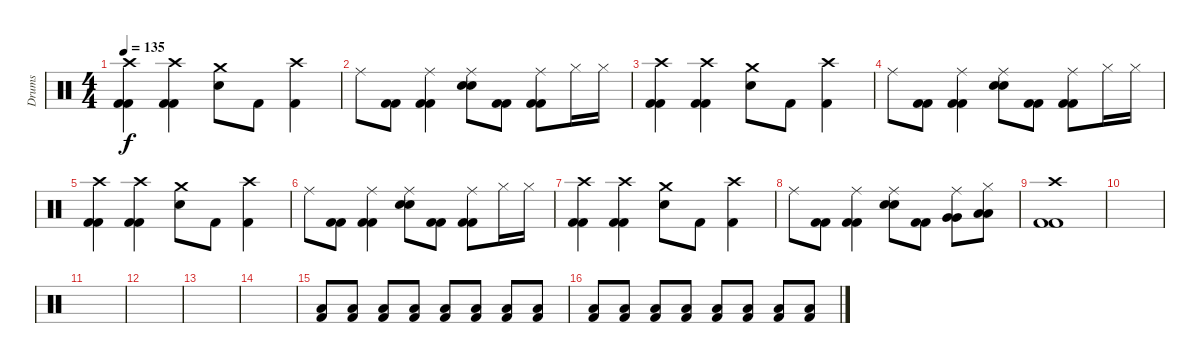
\track ("Drums" "Drums") {instrument percussion}
\staff {score}
\articulation defaults
\ts (4 4)
\tempo 135
\clef neutral
\ks c
("Crash high (hit)" "Kick (hit) 2" "Kick (hit) 2").4{dy f} ("Crash high (hit)" "Kick (hit) 2" "Kick (hit) 2").4 ("Crash medium (hit)" "Electric Snare (hit)").8 "Kick (hit) 2".8 ("Crash high (hit)" "Kick (hit) 2").4 |
"Ride (middle)".8 ("Kick (hit) 2" "Kick (hit) 2").8 ("Ride (middle)" "Kick (hit) 2" "Kick (hit) 2").4 ("Ride (middle)" "Electric Snare (hit)" "Electric Snare (hit)").8 ("Kick (hit) 2" "Kick (hit) 2").8 ("Ride (middle)" "Kick (hit) 2" "Kick (hit) 2").8 "Hi-Hat (closed)".16 "Hi-Hat (closed)".16 |
("Crash high (hit)" "Kick (hit) 2" "Kick (hit) 2").4 ("Crash high (hit)" "Kick (hit) 2" "Kick (hit) 2").4 ("Crash medium (hit)" "Electric Snare (hit)").8 "Kick (hit) 2".8 ("Crash high (hit)" "Kick (hit) 2").4 |
"Ride (middle)".8 ("Kick (hit) 2" "Kick (hit) 2").8 ("Ride (middle)" "Kick (hit) 2" "Kick (hit) 2").4 ("Ride (middle)" "Electric Snare (hit)" "Electric Snare (hit)").8 ("Kick (hit) 2" "Kick (hit) 2").8 ("Ride (middle)" "Kick (hit) 2" "Kick (hit) 2").8 "Hi-Hat (closed)".16 "Hi-Hat (closed)".16 |
("Crash high (hit)" "Kick (hit) 2" "Kick (hit) 2").4 ("Crash high (hit)" "Kick (hit) 2" "Kick (hit) 2").4 ("Crash medium (hit)" "Electric Snare (hit)").8 "Kick (hit) 2".8 ("Crash high (hit)" "Kick (hit) 2").4 |
"Ride (middle)".8 ("Kick (hit) 2" "Kick (hit) 2").8 ("Ride (middle)" "Kick (hit) 2" "Kick (hit) 2").4 ("Ride (middle)" "Electric Snare (hit)" "Electric Snare (hit)").8 ("Kick (hit) 2" "Kick (hit) 2").8 ("Ride (middle)" "Kick (hit) 2" "Kick (hit) 2").8 "Hi-Hat (closed)".16 "Hi-Hat (closed)".16 |
("Crash high (hit)" "Kick (hit) 2" "Kick (hit) 2").4 ("Crash high (hit)" "Kick (hit) 2" "Kick (hit) 2").4 ("Crash medium (hit)" "Electric Snare (hit)").8 "Kick (hit) 2".8 ("Crash high (hit)" "Kick (hit) 2").4 |
"Ride (middle)".8 ("Kick (hit) 2" "Kick (hit) 2").8 ("Ride (middle)" "Kick (hit) 2" "Kick (hit) 2").4 ("Ride (middle)" "Electric Snare (hit)" "Electric Snare (hit)").8 ("Kick (hit) 2" "Kick (hit) 2").8 ("Ride (middle)" "Very Low Tom (hit)" "Very Low Tom (hit)").8 ("Hi-Hat (closed)" "Low Tom (hit)" "Low Tom (hit)").8 |
("Crash high (hit)" "Kick (hit) 2" "Kick (hit) 2").1 |
|
|
|
|
|
("Low Tom (hit)" "Kick (hit) 2").8{volume 7} ("Low Tom (hit)" "Kick (hit) 2").8 ("Low Tom (hit)" "Kick (hit) 2").8{volume 8} ("Low Tom (hit)" "Kick (hit) 2").8 ("Low Tom (hit)" "Kick (hit) 2").8{volume 9} ("Low Tom (hit)" "Kick (hit) 2").8 ("Low Tom (hit)" "Kick (hit) 2").8{volume 10} ("Low Tom (hit)" "Kick (hit) 2").8 |
("Low Tom (hit)" "Kick (hit) 2").8{volume 13} ("Low Tom (hit)" "Kick (hit) 2").8 ("Low Tom (hit)" "Kick (hit) 2").8 ("Low Tom (hit)" "Kick (hit) 2").8 ("Low Tom (hit)" "Kick (hit) 2").8 ("Low Tom (hit)" "Kick (hit) 2").8 ("Low Tom (hit)" "Kick (hit) 2").8 ("Low Tom (hit)" "Kick (hit) 2").8
